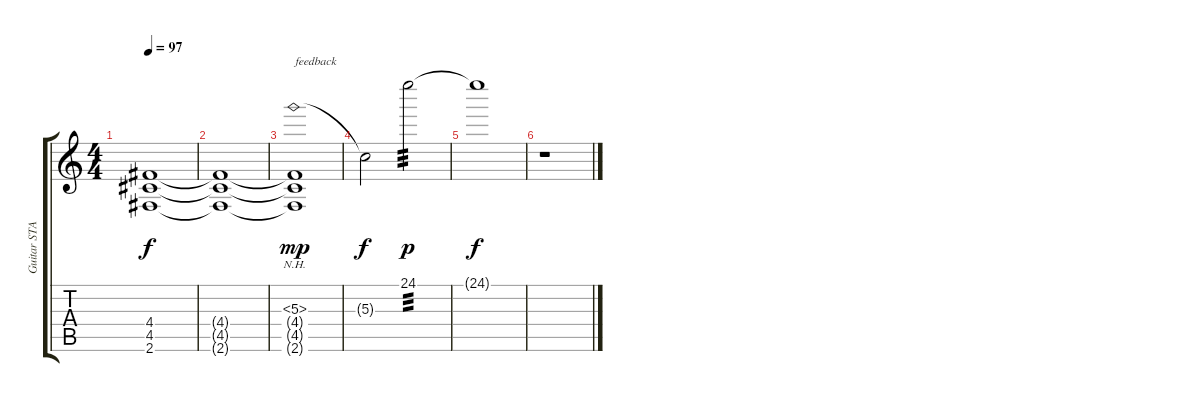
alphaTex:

\track ("Guitar STANDARD TWO" "Guitar STA") {instrument overdrivenguitar}
\staff {score tabs}
\tuning (E4 B3 G3 D3 A2 E2) {hide}
\ts (4 4)
\tempo 97
\clef g2
\ks c
(4.4{t} 4.5{t} 2.6{t}).1{dy f} |
(4.4{t} 4.5{t} 2.6{t}).1 |
(5.3{nh} 4.4{t} 4.5{t} 2.6{t}).1{txt "feedback" dy mp volume 0} |
5.3{t}.2{dy f} 24.1.2{tp 3 dy p} |
24.1{t}.1{dy f} |
r.1
